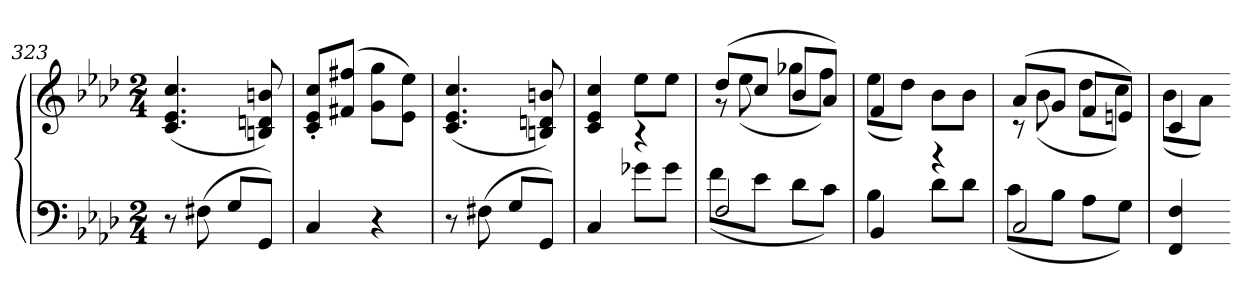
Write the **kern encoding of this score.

**kern	**kern
*part1	*part1
*staff2	*staff1
*clefF4	*clefG2
*k[b-e-a-d-]	*k[b-e-a-d-]
*f:	*f:
*M2/4	*M2/4
=323	=323
8r	(4.c 4.e- 4.cc
(8F#X	.
8GL	.
8GGJ)	8Bn 8dn 8bn)
=324	=324
4C	8c' 8e-' 8cc'L
.	(8f#X 8ff#XJ
4r	8g 8ggL
.	8e- 8ee-J)
=325	=325
8r	(4.c 4.e- 4.cc
(8F#X	.
8GL	.
8GGJ)	8Bn 8dn 8bn)
=326	=326
*^	*
4C	4ryy	4c 4e- 4cc
4r	8g-XL	8ee-L
.	8g-J	8ee-J
=327	=327	=327
*	*	*^
2F	(8fL	(8dd-L	8r
.	8e-J	8ccJ	(8ee-
.	8d-L	8b-L	8gg-XL
.	8cJ)	8a-J)	8ffJ)
=328	=328	=328	=328
4BB-	4B-	4f	(8ee-L
.	.	.	8dd-J)
4r	8d-L	8b-L	4ryy
.	8d-J	8b-J	.
=329	=329	=329	=329
2C	(8cL	(8a-L	8r
.	8B-J	8gJ	(8b-
.	8A-L	8fL	8dd-L
.	8GJ)	8enJ)	8ccJ)
*v	*v	*	*
=330	=330	=330
4FF 4F	4c	(8b-L
.	.	8a-J)
*	*v	*v
=-	=-
*-	*-
